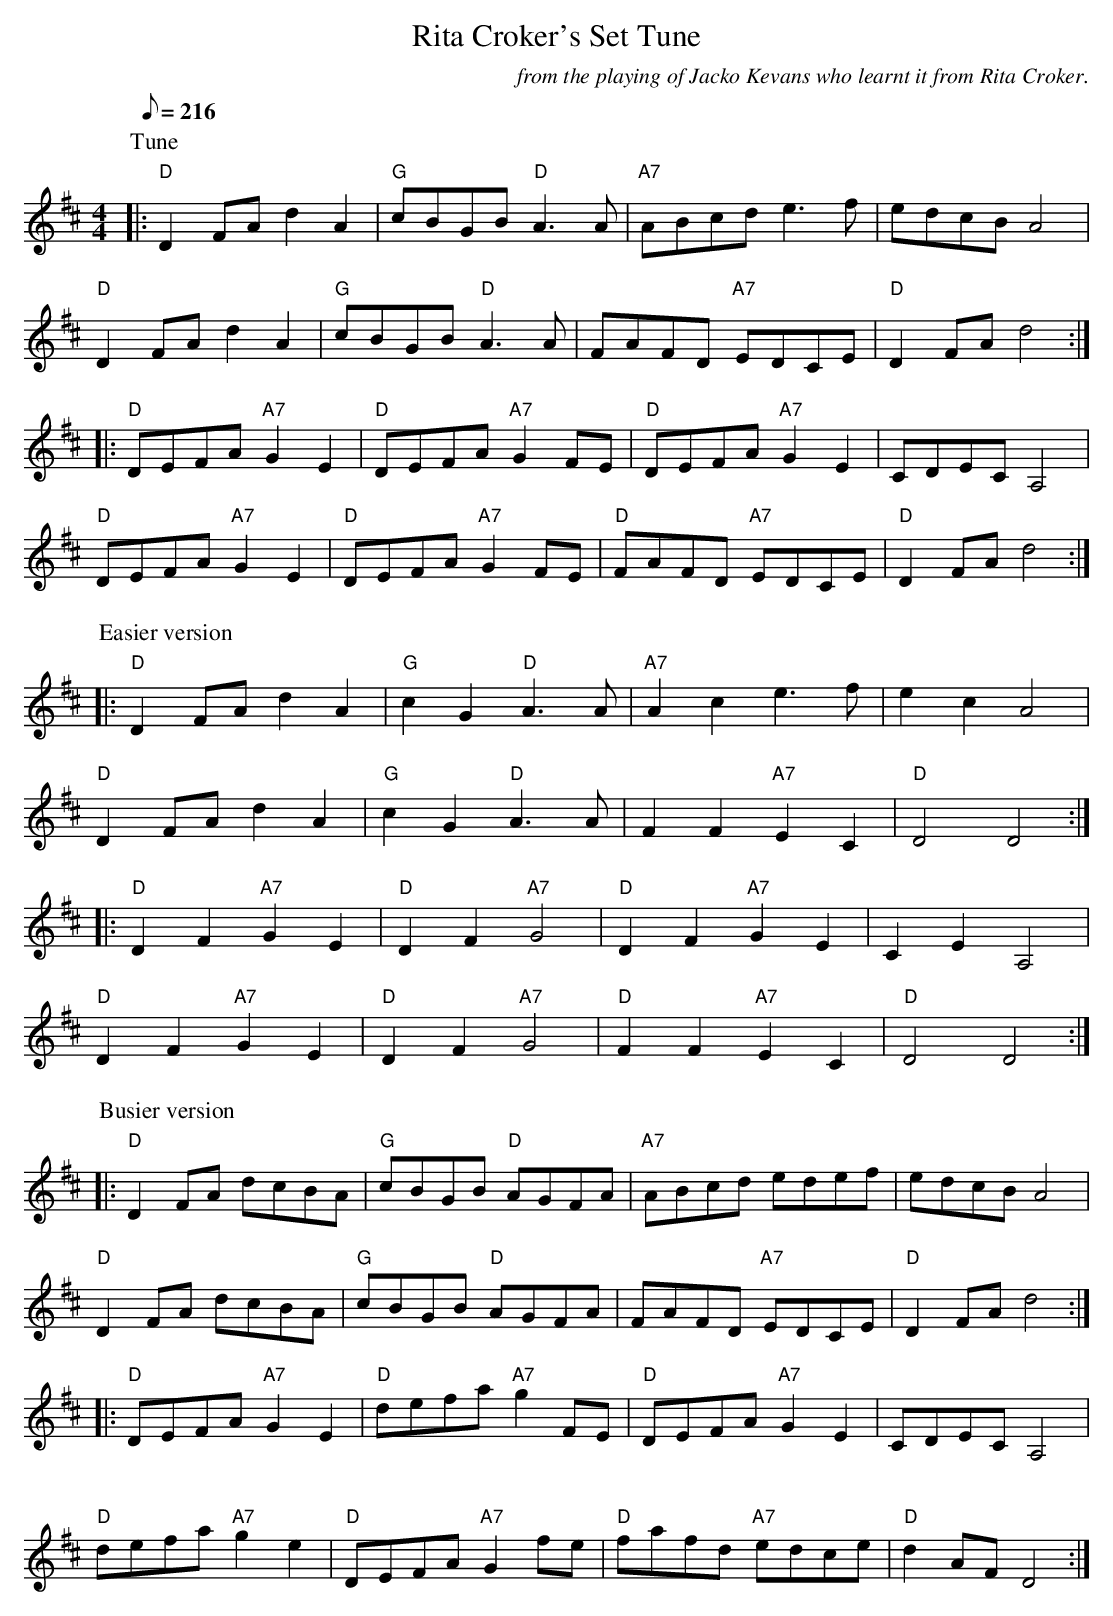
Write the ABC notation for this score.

X:1
T:Rita Croker's Set Tune
C:from the playing of Jacko Kevans who learnt it from Rita Croker.
M:4/4
L:1/8
Q:216
K:D
P:Tune
|:"D"D2FA d2A2|"G"cBGB "D"A3A|"A7"ABcd e3 f|edcB A4|
"D"D2FA d2A2|"G"cBGB "D"A3A|FAFD "A7"EDCE|"D"D2 FA d4:|
|:"D"DEFA "A7"G2E2|"D"DEFA "A7"G2FE|"D"DEFA "A7"G2E2|CDEC A,4|
"D"DEFA "A7"G2E2|"D"DEFA "A7"G2FE|"D"FAFD "A7"EDCE|"D"D2 FA d4:|
P:Easier version
|:"D"D2FA d2A2|"G"c2G2 "D"A3A|"A7"A2c2 e3 f|e2c2 A4|
"D"D2FA d2A2|"G"c2G2 "D"A3A|F2F2 "A7"E2C2|"D"D4 D4:|
|:"D"D2F2 "A7"G2E2|"D"D2F2 "A7"G4|"D"D2F2 "A7"G2E2|C2E2 A,4|
"D"D2F2 "A7"G2E2|"D"D2F2 "A7"G4|"D"F2F2 "A7"E2C2|"D"D4 D4:|
P:Busier version
|:"D"D2FA dcBA|"G"cBGB "D"AGFA|"A7"ABcd edef|edcB A4|
"D"D2FA dcBA|"G"cBGB "D"AGFA|FAFD "A7"EDCE|"D"D2 FA d4:|
|:"D"DEFA "A7"G2E2|"D"defa "A7"g2FE|"D"DEFA "A7"G2E2|CDEC A,4|
"D"defa "A7"g2e2|"D"DEFA "A7"G2fe|"D"fafd "A7"edce|"D"d2 AF D4:|
